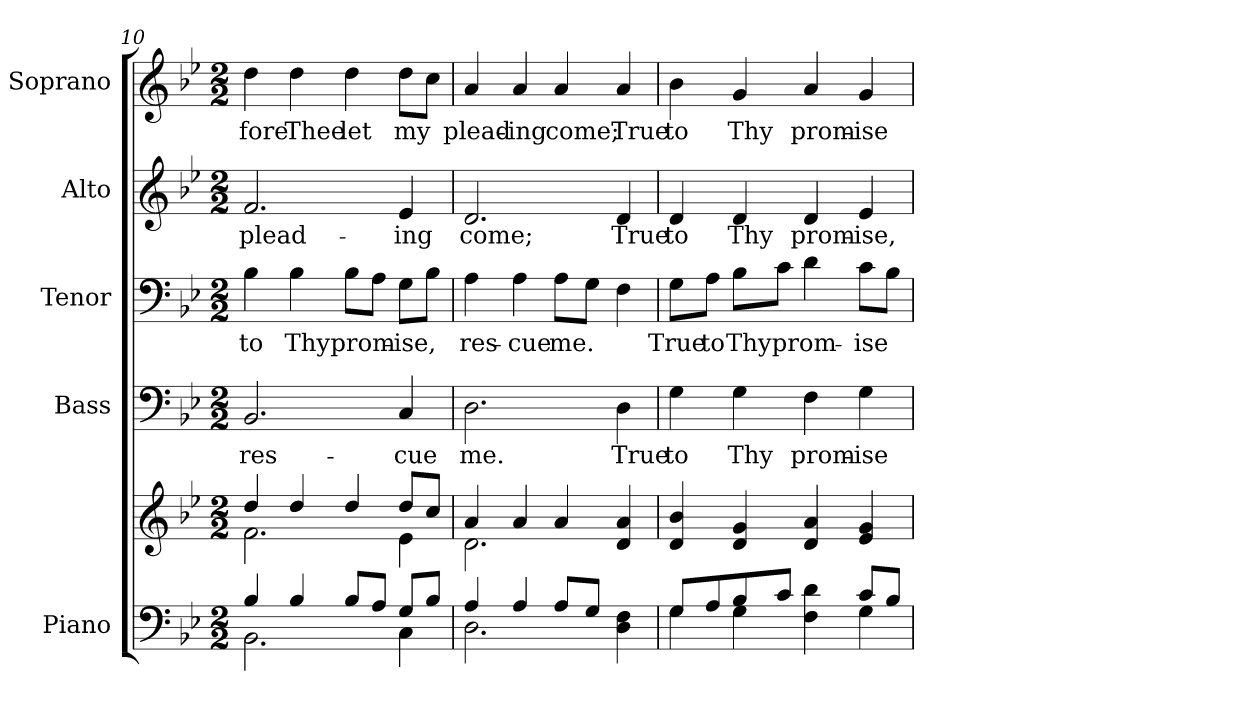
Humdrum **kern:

**kern	**kern	**kern	**text	**kern	**text	**kern	**text	**kern	**text
*part5	*part5	*part4	*part4	*part3	*part3	*part2	*part2	*part1	*part1
*staff6	*staff5	*staff4	*staff4	*staff3	*staff3	*staff2	*staff2	*staff1	*staff1
*I"Piano	*	*I"Bass	*	*I"Tenor	*	*I"Alto	*	*I"Soprano	*
*I'Pno.	*	*I'B.	*	*I'T.	*	*I'A.	*	*I'S.	*
!!LO:PB:g=z
*clefF4	*clefG2	*clefF4	*	*clefF4	*	*clefG2	*	*clefG2	*
*k[b-e-]	*k[b-e-]	*k[b-e-]	*	*k[b-e-]	*	*k[b-e-]	*	*k[b-e-]	*
*g:	*g:	*g:	*	*g:	*	*g:	*	*g:	*
*M2/2	*M2/2	*M2/2	*	*M2/2	*	*M2/2	*	*M2/2	*
=10	=10	=10	=10	=10	=10	=10	=10	=10	=10
*^	*^	*	*	*	*	*	*	*	*
!	!	!	!	!	!LO:LY:b:color=#000000	!	!	!	!	!	!
!	!	!	!	!	!	!	!LO:LY:b:color=#000000	!	!	!	!
!	!	!	!	!	!	!	!	!	!LO:LY:b:color=#000000	!	!
!	!	!	!	!	!	!	!	!	!	!	!LO:LY:b:color=#000000
4B-i/	2.BB-i\	4ddi/	2.fi\	2.BB-i/	res-	4B-i\	to	2.fi/	plead-	4ddi\	-fore
!	!	!	!	!	!	!	!LO:LY:b:color=#000000	!	!	!	!
!	!	!	!	!	!	!	!	!	!	!	!LO:LY:b:color=#000000
4B-i/	.	4ddi/	.	.	.	4B-i\	Thy	.	.	4ddi\	Thee
!	!	!	!	!	!	!	!LO:LY:b:color=#000000	!	!	!	!
!	!	!	!	!	!	!	!	!	!	!	!LO:LY:b:color=#000000
8B-i/L	.	4ddi/	.	.	.	8B-i\L	prom-	.	.	4ddi\	let
8Ai/J	.	.	.	.	.	8Ai\J	.	.	.	.	.
!	!	!	!	!	!LO:LY:b:color=#000000	!	!	!	!	!	!
!	!	!	!	!	!	!	!LO:LY:b:color=#000000	!	!	!	!
!	!	!	!	!	!	!	!	!	!LO:LY:b:color=#000000	!	!
!	!	!	!	!	!	!	!	!	!	!	!LO:LY:b:color=#000000
8Gi/L	4Ci\	8ddi/L	4e-i\	4Ci/	-cue	8Gi\L	-ise,	4e-i/	-ing	8ddi\L	my
8B-i/J	.	8cci/J	.	.	.	8B-i\J	.	.	.	8cci\J	.
=11	=11	=11	=11	=11	=11	=11	=11	=11	=11	=11	=11
!	!	!	!	!	!LO:LY:b:color=#000000	!	!	!	!	!	!
!	!	!	!	!	!	!	!LO:LY:b:color=#000000	!	!	!	!
!	!	!	!	!	!	!	!	!	!LO:LY:b:color=#000000	!	!
!	!	!	!	!	!	!	!	!	!	!	!LO:LY:b:color=#000000
4Ai/	2.Di\	4ai/	2.di\	2.Di\	me.	4Ai\	res-	2.di/	come;	4ai/	plead-
!	!	!	!	!	!	!	!LO:LY:b:color=#000000	!	!	!	!
!	!	!	!	!	!	!	!	!	!	!	!LO:LY:b:color=#000000
4Ai/	.	4ai/	.	.	.	4Ai\	-cue	.	.	4ai/	-ing
!	!	!	!	!	!	!	!LO:LY:b:color=#000000	!	!	!	!
!	!	!	!	!	!	!	!	!	!	!	!LO:LY:b:color=#000000
8Ai/L	.	4ai/	.	.	.	8Ai\L	me.	.	.	4ai/	come;
8Gi/J	.	.	.	.	.	8Gi\J	.	.	.	.	.
!	!	!	!	!	!LO:LY:b:color=#000000	!	!	!	!	!	!
!	!	!	!	!	!	!	!	!	!LO:LY:b:color=#000000	!	!
!	!	!	!	!	!	!	!	!	!	!	!LO:LY:b:color=#000000
4Di\ 4Fi	4ryy	4di/ 4ai	4ryy	4Di\	True	4Fi\	.	4di/	True	4ai/	True
*	*	*v	*v	*	*	*	*	*	*	*	*
=12	=12	=12	=12	=12	=12	=12	=12	=12	=12	=12
*	*	*^	*	*	*	*	*	*	*	*
!	!	!	!	!	!LO:LY:b:color=#000000	!	!	!	!	!	!
*	*	*v	*v	*	*	*	*	*	*	*	*
*	*	*^	*	*	*	*	*	*	*	*
!	!	!	!	!	!	!	!LO:LY:b:color=#000000	!	!	!	!
*	*	*v	*v	*	*	*	*	*	*	*	*
*	*	*^	*	*	*	*	*	*	*	*
!	!	!	!	!	!	!	!	!	!LO:LY:b:color=#000000	!	!
*	*	*v	*v	*	*	*	*	*	*	*	*
*	*	*^	*	*	*	*	*	*	*	*
!	!	!	!	!	!	!	!	!	!	!	!LO:LY:b:color=#000000
*	*	*v	*v	*	*	*	*	*	*	*	*
8Gi/L	4Gi\	4di/ 4b-i	4Gi\	to	8Gi\L	True	4di/	to	4b-i\	to
!	!	!	!	!	!	!LO:LY:b:color=#000000	!	!	!	!
8Ai/	.	.	.	.	8Ai\J	to	.	.	.	.
!	!	!	!	!LO:LY:b:color=#000000	!	!	!	!	!	!
!	!	!	!	!	!	!LO:LY:b:color=#000000	!	!	!	!
!	!	!	!	!	!	!	!	!LO:LY:b:color=#000000	!	!
!	!	!	!	!	!	!	!	!	!	!LO:LY:b:color=#000000
8B-i/	4Gi\	4di/ 4gi	4Gi\	Thy	8B-i\L	Thy	4di/	Thy	4gi/	Thy
!	!	!	!	!	!	!LO:LY:b:color=#000000	!	!	!	!
8ci/J	.	.	.	.	8ci\J	prom-	.	.	.	.
!	!	!	!	!LO:LY:b:color=#000000	!	!	!	!	!	!
!	!	!	!	!	!	!	!	!LO:LY:b:color=#000000	!	!
!	!	!	!	!	!	!	!	!	!	!LO:LY:b:color=#000000
4Fi\ 4di	4ryy	4di/ 4ai	4Fi\	prom-	4di\	.	4di/	prom-	4ai/	prom-
!	!	!	!	!LO:LY:b:color=#000000	!	!	!	!	!	!
!	!	!	!	!	!	!LO:LY:b:color=#000000	!	!	!	!
!	!	!	!	!	!	!	!	!LO:LY:b:color=#000000	!	!
!	!	!	!	!	!	!	!	!	!	!LO:LY:b:color=#000000
8ci/L	4Gi\	4e-i/ 4gi	4Gi\	-ise	8ci\L	-ise	4e-i/	-ise,	4gi/	-ise
8B-i/J	.	.	.	.	8B-i\J	.	.	.	.	.
*v	*v	*	*	*	*	*	*	*	*	*
=	=	=	=	=	=	=	=	=	=
*-	*-	*-	*-	*-	*-	*-	*-	*-	*-
